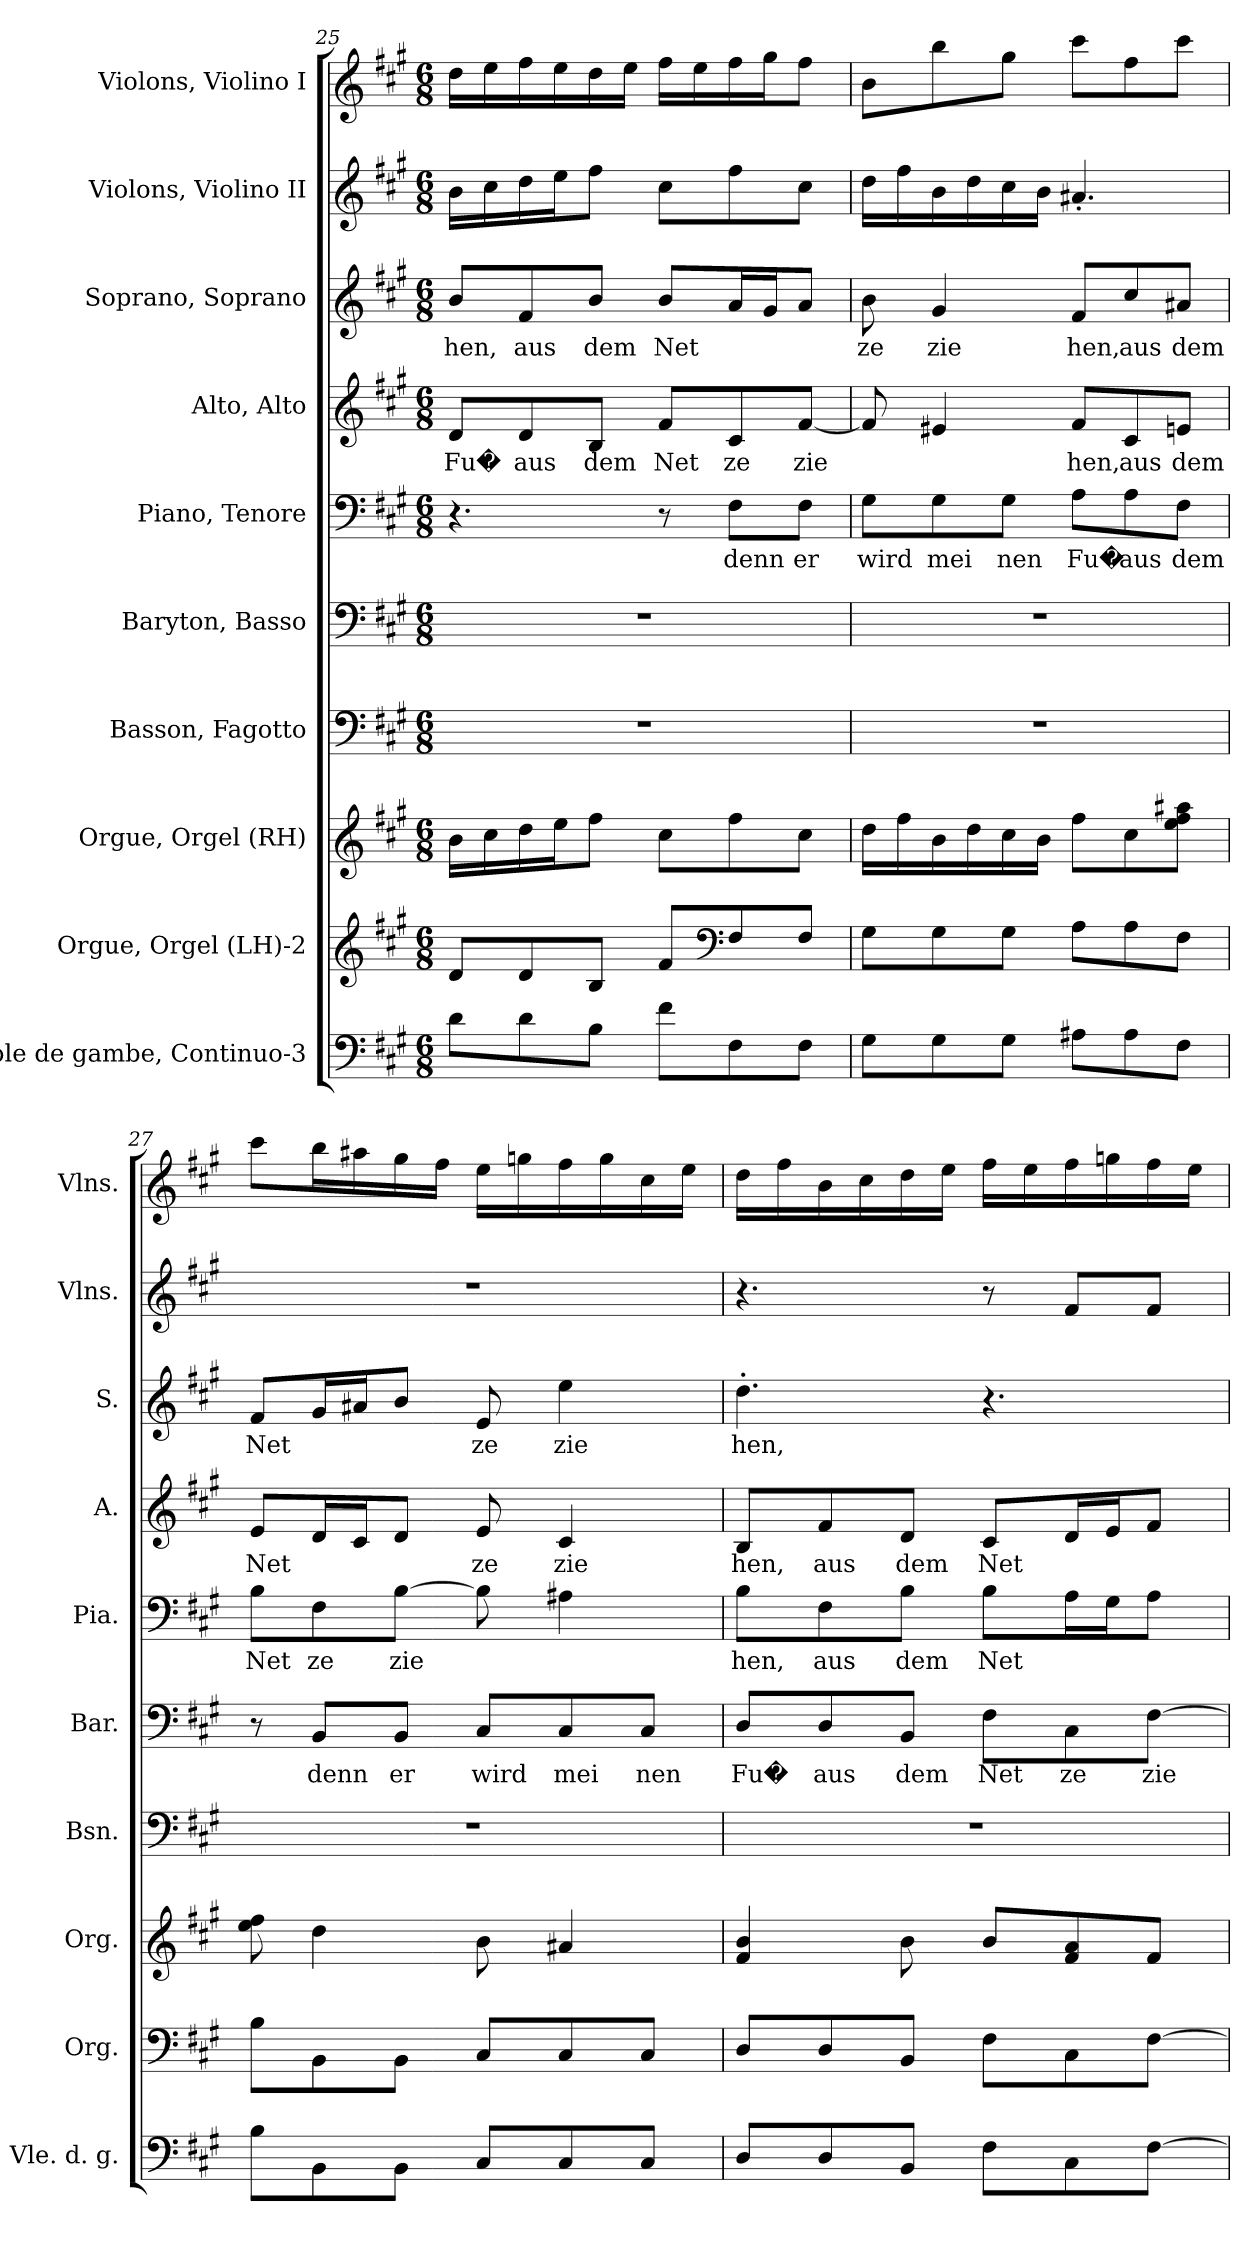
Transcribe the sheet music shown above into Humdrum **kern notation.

**kern	**kern	**kern	**kern	**kern	**text	**kern	**text	**kern	**text	**kern	**text	**kern	**kern
*part10	*part9	*part8	*part7	*part6	*part6	*part5	*part5	*part4	*part4	*part3	*part3	*part2	*part1
*staff10	*staff9	*staff8	*staff7	*staff6	*staff6	*staff5	*staff5	*staff4	*staff4	*staff3	*staff3	*staff2	*staff1
*I"Viole de gambe, Continuo-3	*I"Orgue, Orgel (LH)-2	*I"Orgue, Orgel (RH)	*I"Basson, Fagotto	*I"Baryton, Basso	*	*I"Piano, Tenore	*	*I"Alto, Alto	*	*I"Soprano, Soprano	*	*I"Violons, Violino II	*I"Violons, Violino I
*I'Vle. d. g.	*I'Org.	*I'Org.	*I'Bsn.	*I'Bar.	*	*I'Pia.	*	*I'A.	*	*I'S.	*	*I'Vlns.	*I'Vlns.
!!LO:PB:g=z
*clefF4	*clefG2	*clefG2	*clefF4	*clefF4	*	*clefF4	*	*clefG2	*	*clefG2	*	*clefG2	*clefG2
*k[f#c#g#]	*k[f#c#g#]	*k[f#c#g#]	*k[f#c#g#]	*k[f#c#g#]	*	*k[f#c#g#]	*	*k[f#c#g#]	*	*k[f#c#g#]	*	*k[f#c#g#]	*k[f#c#g#]
*M6/8	*M6/8	*M6/8	*M6/8	*M6/8	*	*M6/8	*	*M6/8	*	*M6/8	*	*M6/8	*M6/8
=25	=25	=25	=25	=25	=25	=25	=25	=25	=25	=25	=25	=25	=25
8d\L	8d/L	16b\LL	2.r	2.r	.	4.r	.	8d/L	Fu�	8b/L	hen,	16b\LL	16dd\LL
.	.	16cc#\	.	.	.	.	.	.	.	.	.	16cc#\	16ee\
8d\	8d/	16dd\	.	.	.	.	.	8d/	aus	8f#/	aus	16dd\	16ff#\
.	.	16ee\J	.	.	.	.	.	.	.	.	.	16ee\J	16ee\
8B\J	8B/J	8ff#\J	.	.	.	.	.	8B/J	dem	8b/J	dem	8ff#\J	16dd\
.	.	.	.	.	.	.	.	.	.	.	.	.	16ee\JJ
8f#\L	8f#/L	8cc#\L	.	.	.	8r	.	8f#/L	Net	8b/L	Net	8cc#\L	16ff#\LL
.	.	.	.	.	.	.	.	.	.	.	.	.	16ee\
*	*clefF4	*	*	*	*	*	*	*	*	*	*	*	*
8F#\	8F#/	8ff#\	.	.	.	8F#\L	denn	8c#/	ze	16a/L	.	8ff#\	16ff#\
.	.	.	.	.	.	.	.	.	.	16g#/J	.	.	16gg#\J
8F#\J	8F#/J	8cc#\J	.	.	.	8F#\J	er	[8f#/J	zie	8a/J	.	8cc#\J	8ff#\J
=26	=26	=26	=26	=26	=26	=26	=26	=26	=26	=26	=26	=26	=26
8G#\L	8G#\L	16dd\LL	2.r	2.r	.	8G#\L	wird	8f#/]	.	8b\	ze	16dd\LL	8b\L
.	.	16ff#\	.	.	.	.	.	.	.	.	.	16ff#\	.
8G#\	8G#\	16b\	.	.	.	8G#\	mei	4e#X/	.	4g#/	zie	16b\	8bb\
.	.	16dd\	.	.	.	.	.	.	.	.	.	16dd\	.
8G#\J	8G#\J	16cc#\	.	.	.	8G#\J	nen	.	.	.	.	16cc#\	8gg#\J
.	.	16b\JJ	.	.	.	.	.	.	.	.	.	16b\JJ	.
8A#X\L	8A\L	8ff#\L	.	.	.	8A\L	Fu�	8f#/L	hen,	8f#/L	hen,	4.a#X'/	8ccc#\L
8A#\	8A\	8cc#\	.	.	.	8A\	aus	8c#/	aus	8cc#/	aus	.	8ff#\
8F#\J	8F#\J	8ee\ 8ff#\ 8aa#X\J	.	.	.	8F#\J	dem	8en/J	dem	8a#X/J	dem	.	8ccc#\J
!!LO:PB:g=z
=27	=27	=27	=27	=27	=27	=27	=27	=27	=27	=27	=27	=27	=27
8B\L	8B\L	8ee\ 8ff#\	2.r	8r	.	8B\L	Net	8e/L	Net	8f#/L	Net	2.r	8ccc#\L
8BB\	8BB\	4dd\	.	8BB/L	denn	8F#\	ze	16d/L	.	16g#/L	.	.	16bb\L
.	.	.	.	.	.	.	.	16c#/J	.	16a#X/J	.	.	16aa#X\
8BB\J	8BB\J	.	.	8BB/J	er	[8B\J	zie	8d/J	.	8b/J	.	.	16gg#\
.	.	.	.	.	.	.	.	.	.	.	.	.	16ff#\JJ
8C#/L	8C#/L	8b\	.	8C#/L	wird	8B\]	.	8e/	ze	8e/	ze	.	16ee\LL
.	.	.	.	.	.	.	.	.	.	.	.	.	16ggn\
8C#/	8C#/	4a#X/	.	8C#/	mei	4A#X\	.	4c#/	zie	4ee\	zie	.	16ff#\
.	.	.	.	.	.	.	.	.	.	.	.	.	16gg\
8C#/J	8C#/J	.	.	8C#/J	nen	.	.	.	.	.	.	.	16cc#\
.	.	.	.	.	.	.	.	.	.	.	.	.	16ee\JJ
=28	=28	=28	=28	=28	=28	=28	=28	=28	=28	=28	=28	=28	=28
8D/L	8D/L	4f#/ 4b/	2.r	8D/L	Fu�	8B\L	hen,	8B/L	hen,	4.dd'\	hen,	4.r	16dd\LL
.	.	.	.	.	.	.	.	.	.	.	.	.	16ff#\
8D/	8D/	.	.	8D/	aus	8F#\	aus	8f#/	aus	.	.	.	16b\
.	.	.	.	.	.	.	.	.	.	.	.	.	16cc#\
8BB/J	8BB/J	8b\	.	8BB/J	dem	8B\J	dem	8d/J	dem	.	.	.	16dd\
.	.	.	.	.	.	.	.	.	.	.	.	.	16ee\JJ
8F#\L	8F#\L	8b/L	.	8F#\L	Net	8B\L	Net	8c#/L	Net	4.r	.	8r	16ff#\LL
.	.	.	.	.	.	.	.	.	.	.	.	.	16ee\
8C#\	8C#\	8f#/ 8a/	.	8C#\	ze	16A\L	.	16d/L	.	.	.	8f#/L	16ff#\
.	.	.	.	.	.	16G#\J	.	16e/J	.	.	.	.	16ggn\
[8F#\J	[8F#\J	8f#/J	.	[8F#\J	zie	8A\J	.	8f#/J	.	.	.	8f#/J	16ff#\
.	.	.	.	.	.	.	.	.	.	.	.	.	16ee\JJ
=	=	=	=	=	=	=	=	=	=	=	=	=	=
*-	*-	*-	*-	*-	*-	*-	*-	*-	*-	*-	*-	*-	*-
